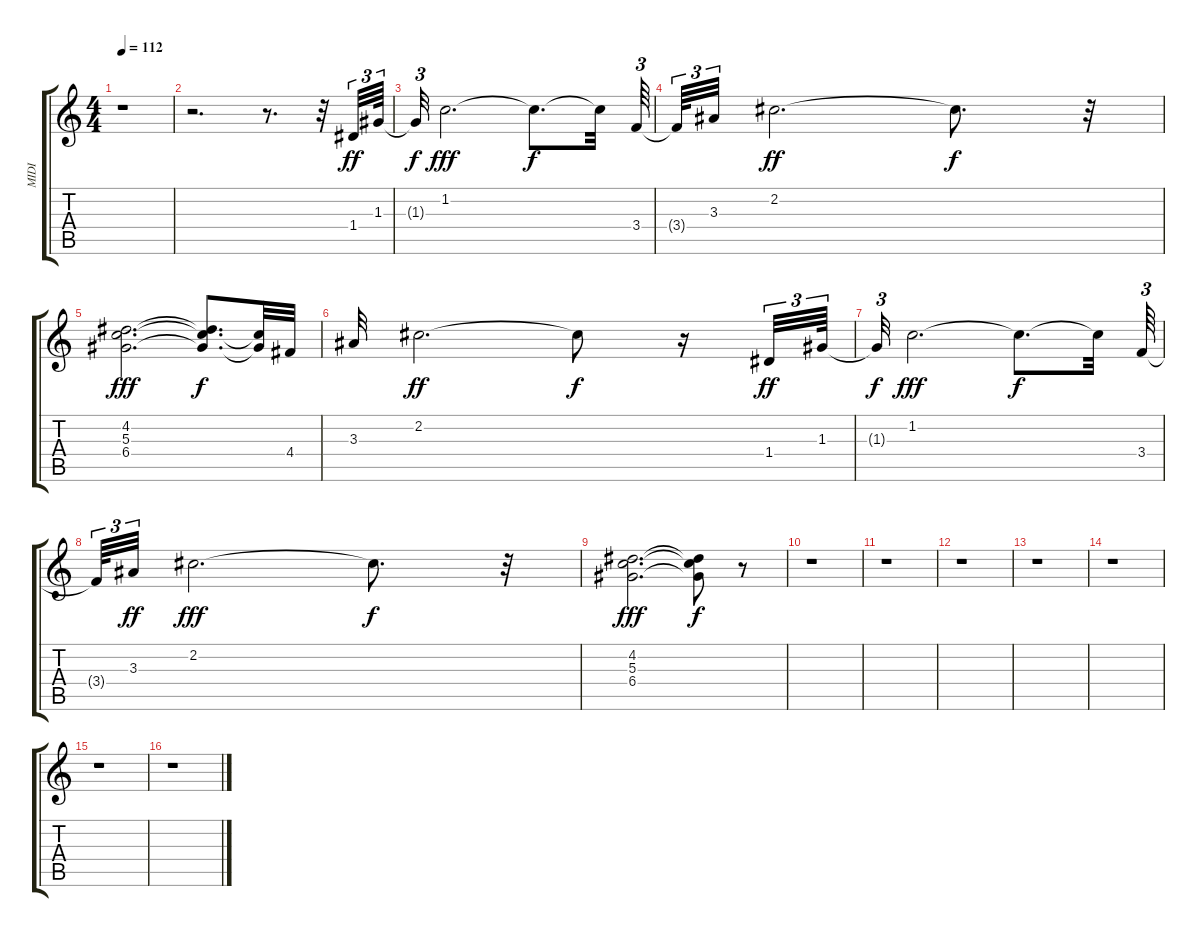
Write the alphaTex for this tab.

\track ("MIDI" "MIDI") {instrument electricguitarclean}
\staff {score tabs}
\tuning (E4 B3 G3 D3 A2 E2) {hide}
\ts (4 4)
\tempo 112
\clef g2
\ks c
r.1{dy f} |
r.2{d} r.8{d} r.32 1.4.32{tu (3 2) dy ff} 1.3.64{tu (3 2)} |
1.3{t}.32{tu (3 2) dy f} 1.2.2{d dy fff} 1.2{t}.8{d dy f} 1.2{t}.32 3.4.64{tu (3 2)} |
3.4{t}.64{tu (3 2)} 3.3.32{tu (3 2)} 2.2.2{d dy ff} 2.2{t}.8{d dy f} r.32 |
(4.2 5.3 6.4).2{d dy fff} (4.2{t} 5.3{t} 6.4{t}).8{d dy f} (5.3{t} 6.4{t}).32 4.4.32 |
3.3.32 2.2.2{d dy ff} 2.2{t}.8{dy f} r.16 1.4.32{tu (3 2) dy ff} 1.3.64{tu (3 2)} |
1.3{t}.32{tu (3 2) dy f} 1.2.2{d dy fff} 1.2{t}.8{d dy f} 1.2{t}.32 3.4.64{tu (3 2)} |
3.4{t}.64{tu (3 2)} 3.3.32{tu (3 2) dy ff} 2.2.2{d dy fff} 2.2{t}.8{d dy f} r.32 |
(4.2 5.3 6.4).2{d dy fff} (4.2{t} 5.3{t} 6.4{t}).8{dy f} r.8 |
r.1 |
r.1 |
r.1 |
r.1 |
r.1 |
r.1 |
r.1
